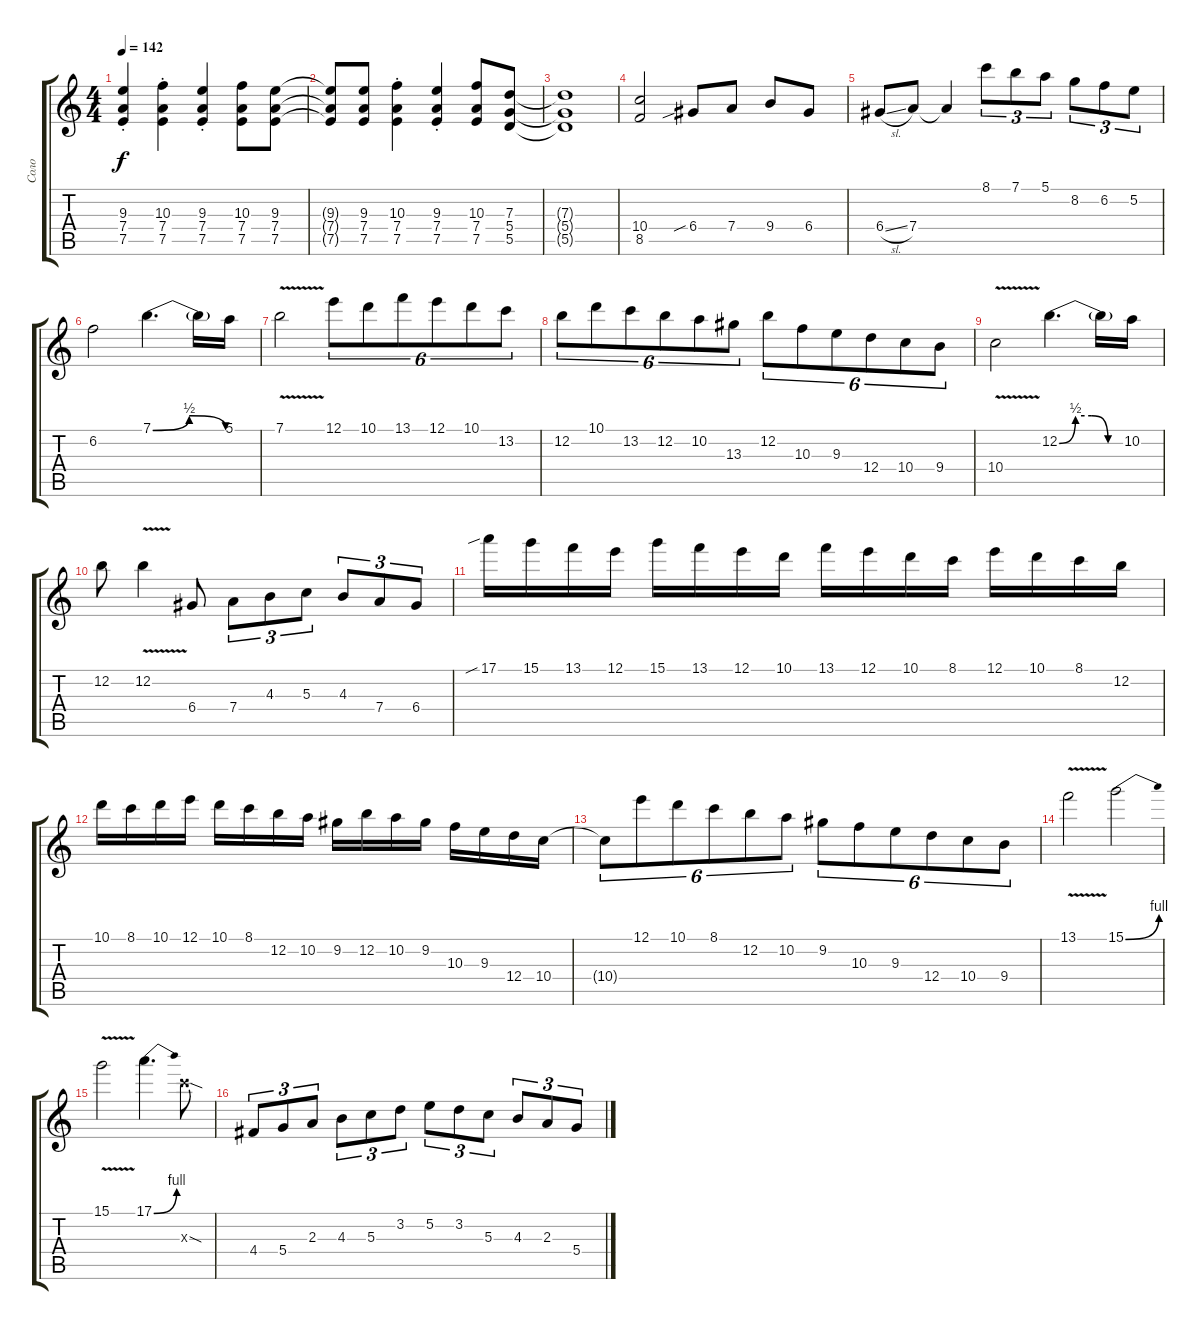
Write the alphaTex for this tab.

\track ("Соло" "Соло") {instrument acousticguitarsteel}
\staff {score tabs}
\tuning (E4 B3 G3 D3 A2 E2) {hide}
\ts (4 4)
\tempo 142
\clef g2
\ks c
(9.3{st} 7.4{st} 7.5{st}).4{dy f} (10.3{st} 7.4{st} 7.5{st}).4 (9.3{st} 7.4{st} 7.5{st}).4 (10.3 7.4 7.5).8 (9.3 7.4 7.5).8 |
(9.3{t} 7.4{t} 7.5{t}).8 (9.3 7.4 7.5).8 (10.3{st} 7.4{st} 7.5{st}).4 (9.3{st} 7.4{st} 7.5{st}).4 (10.3 7.4 7.5).8 (7.3 5.4 5.5).8 |
(7.3{t} 5.4{t} 5.5{t}).1 |
(10.4 8.5).2 6.4{sib}.8 7.4.8 9.4.8 6.4.8 |
6.4{sl}.8 7.4.8 7.4{t}.4 8.1.8{tu (3 2)} 7.1.8{tu (3 2)} 5.1.8{tu (3 2)} 8.2.8{tu (3 2)} 6.2.8{tu (3 2)} 5.2.8{tu (3 2)} |
6.2.2 7.1{be (bendrelease 0 0 15 2 45 2 60 0)}.4{d} 7.1{t}.16 5.1.16 |
7.1{v}.2 12.1.8{tu (6 4)} 10.1.8{tu (6 4)} 13.1.8{tu (6 4)} 12.1.8{tu (6 4)} 10.1.8{tu (6 4)} 13.2.8{tu (6 4)} |
12.2.8{tu (6 4)} 10.1.8{tu (6 4)} 13.2.8{tu (6 4)} 12.2.8{tu (6 4)} 10.2.8{tu (6 4)} 13.3.8{tu (6 4)} 12.2.8{tu (6 4)} 10.3.8{tu (6 4)} 9.3.8{tu (6 4)} 12.4.8{tu (6 4)} 10.4.8{tu (6 4)} 9.4.8{tu (6 4)} |
10.4{v}.2 12.2{be (custom 0 0 15 2 30 2 45 0 60 0)}.4{d} 12.2{t}.16 10.2.16 |
12.2.8 12.2{v}.4 6.4.8 7.4.8{tu (3 2)} 4.3.8{tu (3 2)} 5.3.8{tu (3 2)} 4.3.8{tu (3 2)} 7.4.8{tu (3 2)} 6.4.8{tu (3 2)} |
17.1{sib}.16 15.1.16 13.1.16 12.1.16 15.1.16 13.1.16 12.1.16 10.1.16 13.1.16 12.1.16 10.1.16 8.1.16 12.1.16 10.1.16 8.1.16 12.2.16 |
10.1.16 8.1.16 10.1.16 12.1.16 10.1.16 8.1.16 12.2.16 10.2.16 9.2.16 12.2.16 10.2.16 9.2.16 10.3.16 9.3.16 12.4.16 10.4.16 |
10.4{t}.8{tu (6 4)} 12.1.8{tu (6 4)} 10.1.8{tu (6 4)} 8.1.8{tu (6 4)} 12.2.8{tu (6 4)} 10.2.8{tu (6 4)} 9.2.8{tu (6 4)} 10.3.8{tu (6 4)} 9.3.8{tu (6 4)} 12.4.8{tu (6 4)} 10.4.8{tu (6 4)} 9.4.8{tu (6 4)} |
13.1{v}.2 15.1{be (bend 0 0 60 4)}.2 |
15.1{v}.2 17.1{be (bend 0 0 60 4)}.4{d} 17.3{sod x}.8 |
4.4.8{tu (3 2)} 5.4.8{tu (3 2)} 2.3.8{tu (3 2)} 4.3.8{tu (3 2)} 5.3.8{tu (3 2)} 3.2.8{tu (3 2)} 5.2.8{tu (3 2)} 3.2.8{tu (3 2)} 5.3.8{tu (3 2)} 4.3.8{tu (3 2)} 2.3.8{tu (3 2)} 5.4.8{tu (3 2)}
